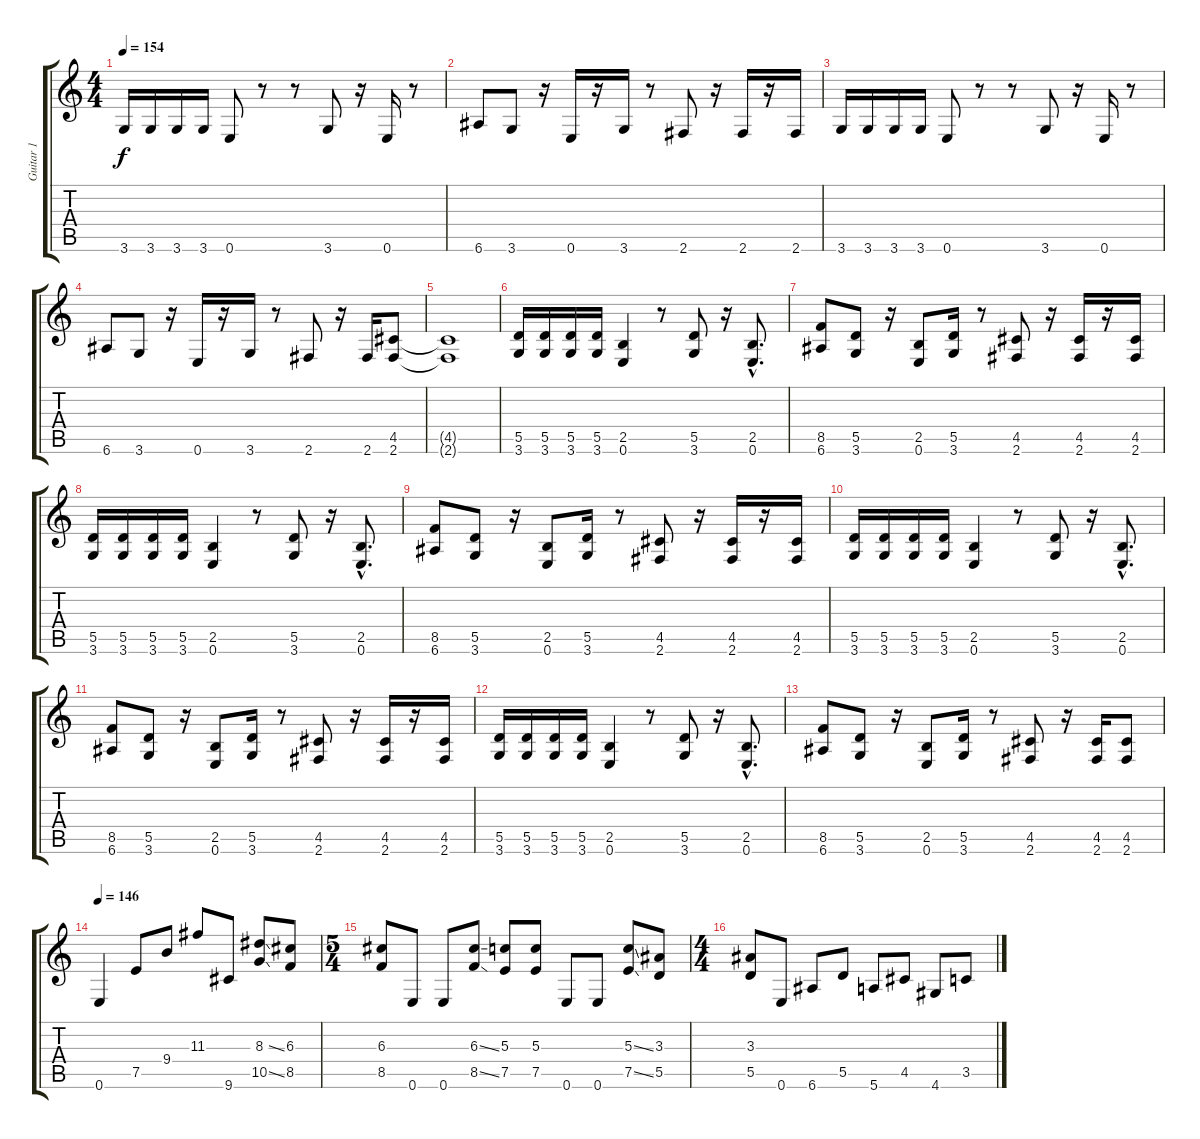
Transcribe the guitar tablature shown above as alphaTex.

\track ("Guitar 1" "Guitar 1") {instrument distortionguitar}
\staff {score tabs}
\tuning (E4 B3 G3 D3 A2 E2) {hide}
\ts (4 4)
\tempo 154
\clef g2
\ks c
3.6.16{dy f} 3.6.16 3.6.16 3.6.16 0.6.8 r.8 r.8 3.6.8 r.16 0.6.16 r.8 |
6.6.8 3.6.8 r.16 0.6.16 r.16 3.6.16 r.8 2.6.8 r.16 2.6.16 r.16 2.6.16 |
3.6.16 3.6.16 3.6.16 3.6.16 0.6.8 r.8 r.8 3.6.8 r.16 0.6.16 r.8 |
6.6.8 3.6.8 r.16 0.6.16 r.16 3.6.16 r.8 2.6.8 r.16 2.6.16 (4.5 2.6).8 |
(4.5{t} 2.6{t}).1 |
(5.5 3.6).16 (5.5 3.6).16 (5.5 3.6).16 (5.5 3.6).16 (2.5 0.6).4 r.8 (5.5 3.6).8 r.16 (2.5{hac} 0.6{hac}).8{d} |
(8.5 6.6).8 (5.5 3.6).8 r.16 (2.5 0.6).8 (5.5 3.6).16 r.8 (4.5 2.6).8 r.16 (4.5 2.6).16 r.16 (4.5 2.6).16 |
(5.5 3.6).16 (5.5 3.6).16 (5.5 3.6).16 (5.5 3.6).16 (2.5 0.6).4 r.8 (5.5 3.6).8 r.16 (2.5{hac} 0.6{hac}).8{d} |
(8.5 6.6).8 (5.5 3.6).8 r.16 (2.5 0.6).8 (5.5 3.6).16 r.8 (4.5 2.6).8 r.16 (4.5 2.6).16 r.16 (4.5 2.6).16 |
(5.5 3.6).16 (5.5 3.6).16 (5.5 3.6).16 (5.5 3.6).16 (2.5 0.6).4 r.8 (5.5 3.6).8 r.16 (2.5{hac} 0.6{hac}).8{d} |
(8.5 6.6).8 (5.5 3.6).8 r.16 (2.5 0.6).8 (5.5 3.6).16 r.8 (4.5 2.6).8 r.16 (4.5 2.6).16 r.16 (4.5 2.6).16 |
(5.5 3.6).16 (5.5 3.6).16 (5.5 3.6).16 (5.5 3.6).16 (2.5 0.6).4 r.8 (5.5 3.6).8 r.16 (2.5{hac} 0.6{hac}).8{d} |
(8.5 6.6).8 (5.5 3.6).8 r.16 (2.5 0.6).8 (5.5 3.6).16 r.8 (4.5 2.6).8 r.16 (4.5 2.6).16 (4.5 2.6).8 |
\tempo 146
0.6.4 7.5.8 9.4.8 11.3.8 9.6.8 (8.3{ss} 10.5{ss}).8 (6.3 8.5).8 |
\ts (5 4)
(6.3 8.5).8 0.6.8 0.6.8 (6.3{ss} 8.5{ss}).8 (5.3 7.5).8 (5.3 7.5).8 0.6.8 0.6.8 (5.3{ss} 7.5{ss}).8 (3.3 5.5).8 |
\ts (4 4)
(3.3 5.5).8 0.6.8 6.6.8 5.5.8 5.6.8 4.5.8 4.6.8 3.5.8
